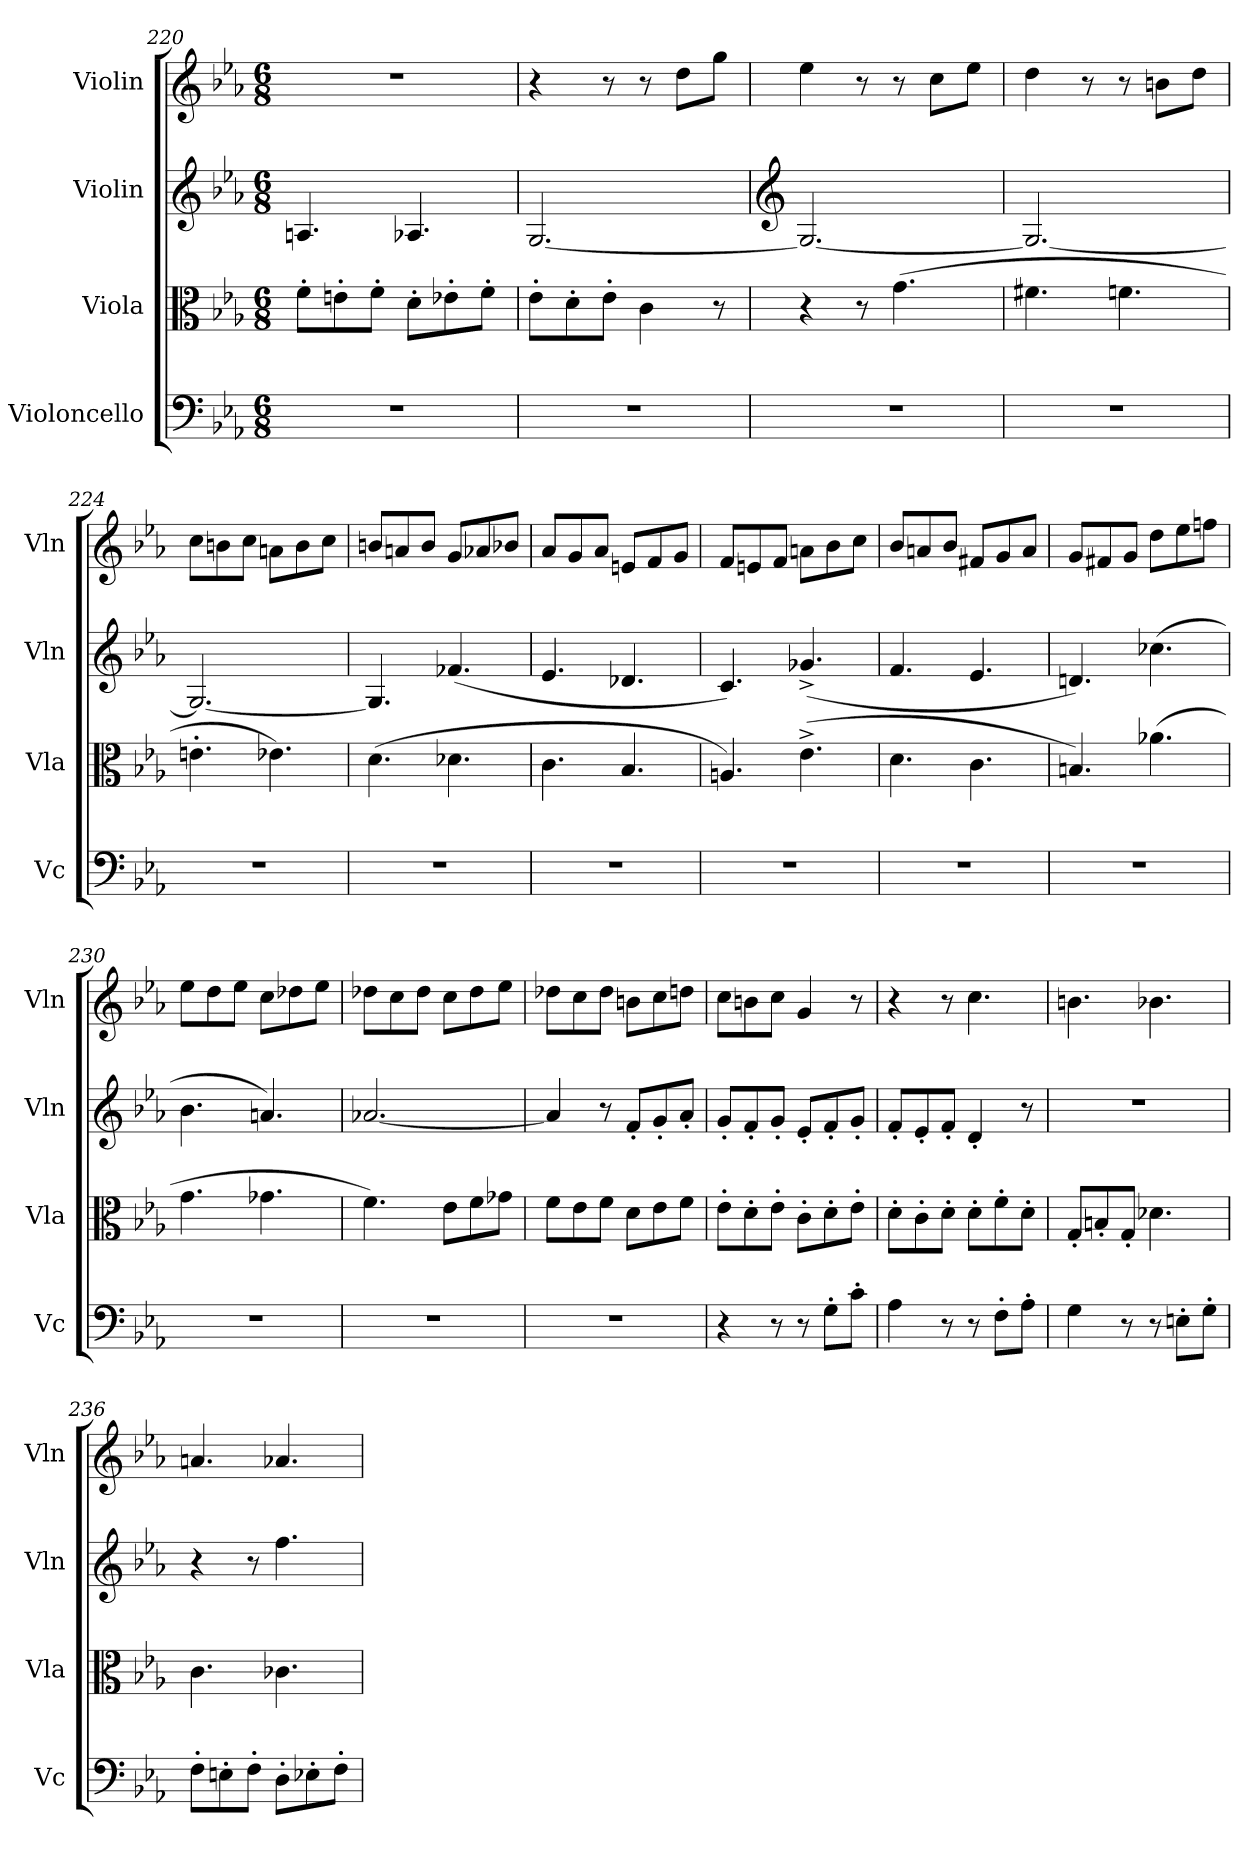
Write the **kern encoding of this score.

**kern	**kern	**kern	**kern
*part4	*part3	*part2	*part1
*staff4	*staff3	*staff2	*staff1
*I"Violoncello	*I"Viola	*I"Violin	*I"Violin
*I'Vc	*I'Vla	*I'Vln	*I'Vln
*clefF4	*clefC3	*clefG2	*clefG2
*k[b-e-a-]	*k[b-e-a-]	*k[b-e-a-]	*k[b-e-a-]
*M6/8	*M6/8	*M6/8	*M6/8
=220	=220	=220	=220
2.r	8f'\L	4.An/	2.r
.	8en'\	.	.
.	8f'\J	.	.
.	8d'\L	4.A-X/	.
.	8e-X'\	.	.
.	8f'\J	.	.
=221	=221	=221	=221
2.r	8e-'\L	[2.G/	4r
.	8d'\	.	.
.	8e-'\J	.	8r
.	4c\	.	8r
.	.	.	8dd\L
.	8r	.	8gg\J
!!LO:LB:g=z
=222	=222	=222	=222
*	*	*clefG2	*
2.r	4r	2.G/_	4ee-\
.	8r	.	8r
.	(4.g\	.	8r
.	.	.	8cc\L
.	.	.	8ee-\J
=223	=223	=223	=223
2.r	4.f#X\	2.G/_	4dd\
.	.	.	8r
.	4.fn\	.	8r
.	.	.	8bn\L
.	.	.	8dd\J
=224	=224	=224	=224
2.r	4.en'\	2.G/_	8cc\L
.	.	.	8bn\
.	.	.	8cc\J
.	4.e-X\)	.	8an\L
.	.	.	8b\
.	.	.	8cc\J
=225	=225	=225	=225
2.r	(4.d\	4.G/]	8bn/L
.	.	.	8an/
.	.	.	8b/J
.	4.d-X\	(4.f-X/	8g/L
.	.	.	8a-X/
.	.	.	8b-X/J
=226	=226	=226	=226
2.r	4.c\	4.e-/	8a-/L
.	.	.	8g/
.	.	.	8a-/J
.	4.B-/	4.d-X/	8en/L
.	.	.	8f/
.	.	.	8g/J
=227	=227	=227	=227
2.r	4.An/)	4.c/)	8f/L
.	.	.	8en/
.	.	.	8f/J
.	(4.e-^\	(4.g-X^/	8an\L
.	.	.	8b-\
.	.	.	8cc\J
=228	=228	=228	=228
2.r	4.d\	4.f/	8b-/L
.	.	.	8an/
.	.	.	8b-/J
.	4.c\	4.e-/	8f#X/L
.	.	.	8g/
.	.	.	8a/J
=229	=229	=229	=229
2.r	4.Bn/)	4.dn/)	8g/L
.	.	.	8f#X/
.	.	.	8g/J
.	(4.a-X\	(4.cc-X\	8dd\L
.	.	.	8ee-\
.	.	.	8ffn\J
=230	=230	=230	=230
2.r	4.g\	4.b-\	8ee-\L
.	.	.	8dd\
.	.	.	8ee-\J
.	4.g-X\	4.an/)	8cc\L
.	.	.	8dd-X\
.	.	.	8ee-\J
=231	=231	=231	=231
2.r	4.f\)	[2.a-X/	8dd-X\L
.	.	.	8cc\
.	.	.	8dd-\J
.	8e-\L	.	8cc\L
.	8f\	.	8dd-\
.	8g-X\J	.	8ee-\J
!!LO:LB:g=z
=232	=232	=232	=232
2.r	8f\L	4a-/]	8dd-X\L
.	8e-\	.	8cc\
.	8f\J	8r	8dd-\J
.	8d\L	8f'/L	8bn\L
.	8e-\	8g'/	8cc\
.	8f\J	8a-'/J	8ddn\J
=233	=233	=233	=233
4r	8e-'\L	8g'/L	8cc\L
.	8d'\	8f'/	8bn\
8r	8e-'\J	8g'/J	8cc\J
8r	8c'\L	8e-'/L	4g/
8G'\L	8d'\	8f'/	.
8c'\J	8e-'\J	8g'/J	8r
=234	=234	=234	=234
4A-\	8d'\L	8f'/L	4r
.	8c'\	8e-'/	.
8r	8d'\J	8f'/J	8r
8r	8d'\L	4d'/	4.cc\
8F'\L	8f'\	.	.
8A-'\J	8d'\J	8r	.
=235	=235	=235	=235
4G\	8G'/L	2.r	4.bn\
.	8Bn'/	.	.
8r	8G'/J	.	.
8r	4.d-X\	.	4.b-X\
8En'\L	.	.	.
8G'\J	.	.	.
=236	=236	=236	=236
8F'\L	4.c\	4r	4.an/
8En'\	.	.	.
8F'\J	.	8r	.
8D'\L	4.c-X\	4.ff\	4.a-X/
8E-X'\	.	.	.
8F'\J	.	.	.
=	=	=	=
*-	*-	*-	*-
